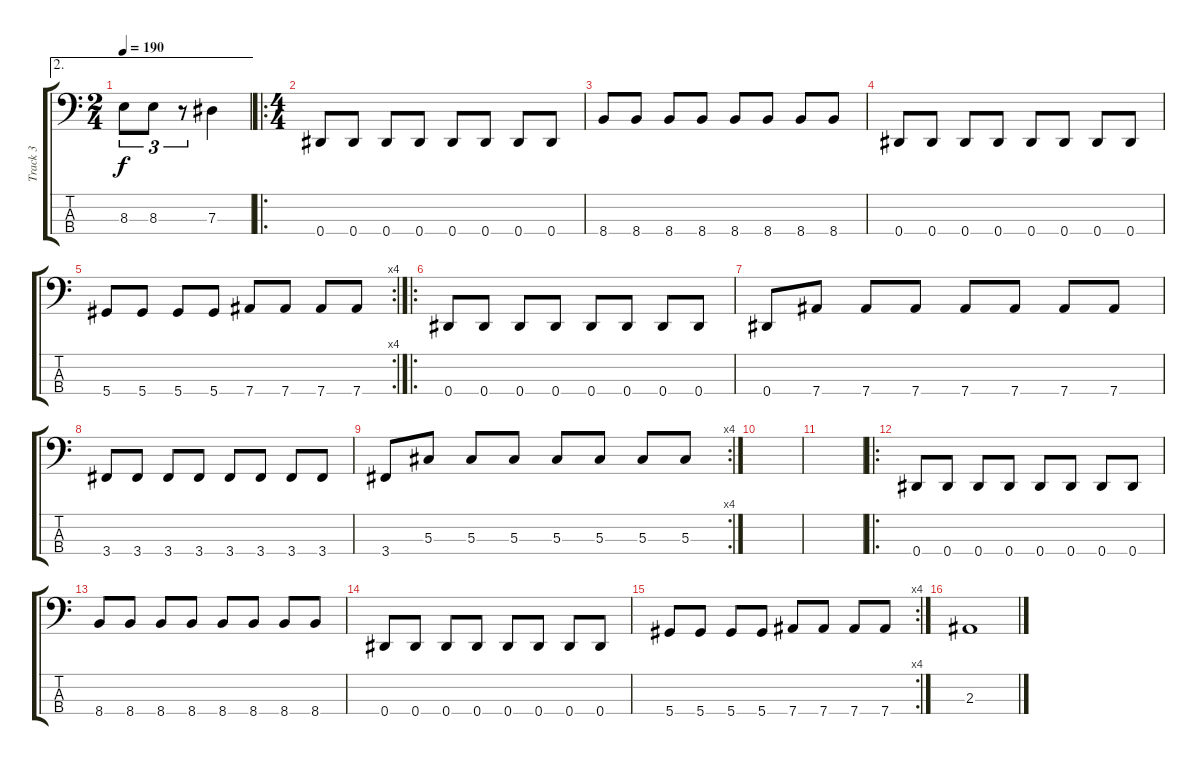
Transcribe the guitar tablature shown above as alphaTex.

\track ("Track 3" "Track 3") {instrument electricbassfinger}
\staff {score tabs}
\tuning (Gb2 Db2 Ab1 Eb1) {hide}
\ae 2
\ts (2 4)
\tempo 190
\clef f4
\ks c
8.3.8{tu (3 2) dy f} 8.3.8{tu (3 2)} r.8{tu (3 2)} 7.3.4 |
\ro
\ts (4 4)
0.4.8 0.4.8 0.4.8 0.4.8 0.4.8 0.4.8 0.4.8 0.4.8 |
8.4.8 8.4.8 8.4.8 8.4.8 8.4.8 8.4.8 8.4.8 8.4.8 |
0.4.8 0.4.8 0.4.8 0.4.8 0.4.8 0.4.8 0.4.8 0.4.8 |
\rc 4
5.4.8 5.4.8 5.4.8 5.4.8 7.4.8 7.4.8 7.4.8 7.4.8 |
\ro
0.4.8 0.4.8 0.4.8 0.4.8 0.4.8 0.4.8 0.4.8 0.4.8 |
0.4.8 7.4.8 7.4.8 7.4.8 7.4.8 7.4.8 7.4.8 7.4.8 |
3.4.8 3.4.8 3.4.8 3.4.8 3.4.8 3.4.8 3.4.8 3.4.8 |
\rc 4
3.4.8 5.3.8 5.3.8 5.3.8 5.3.8 5.3.8 5.3.8 5.3.8 |
|
|
\ro
0.4.8 0.4.8 0.4.8 0.4.8 0.4.8 0.4.8 0.4.8 0.4.8 |
8.4.8 8.4.8 8.4.8 8.4.8 8.4.8 8.4.8 8.4.8 8.4.8 |
0.4.8 0.4.8 0.4.8 0.4.8 0.4.8 0.4.8 0.4.8 0.4.8 |
\rc 4
5.4.8 5.4.8 5.4.8 5.4.8 7.4.8 7.4.8 7.4.8 7.4.8 |
2.3.1
